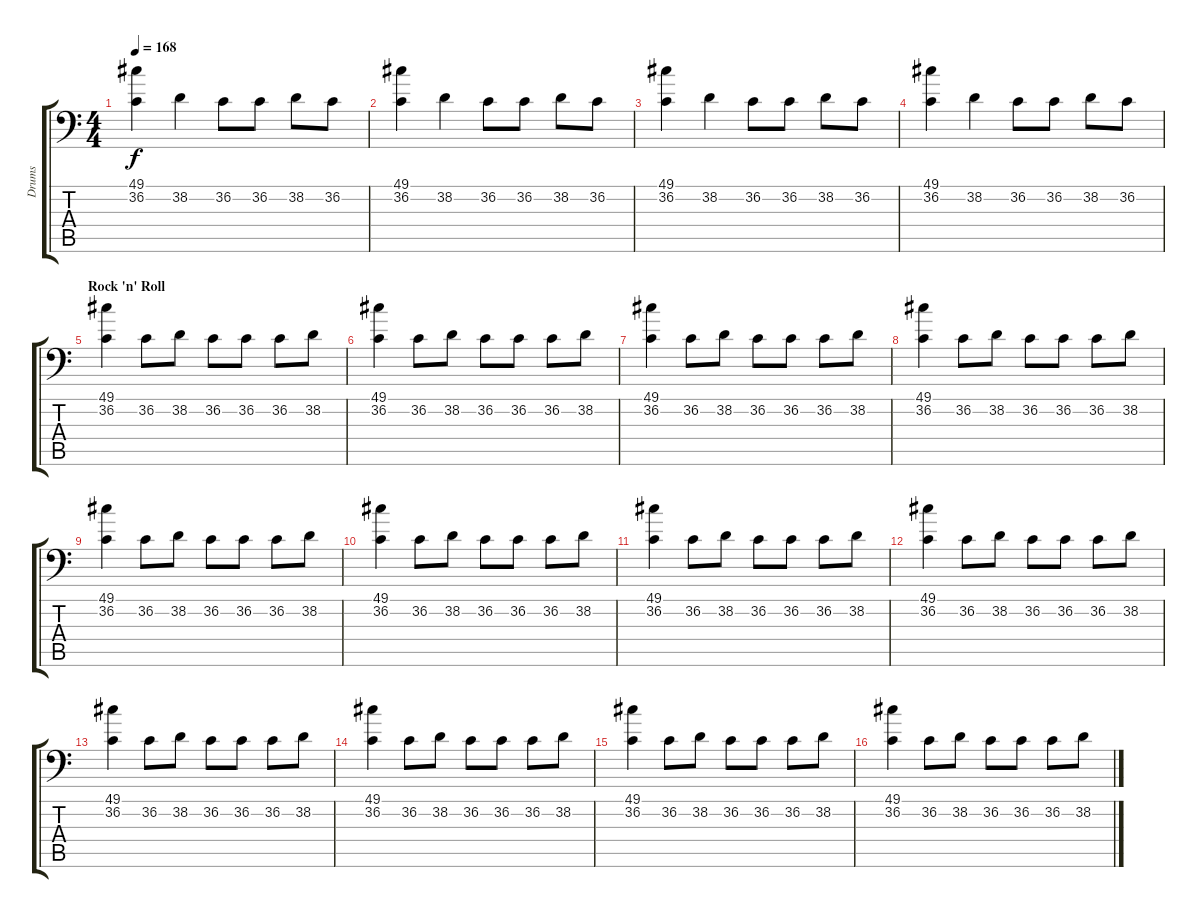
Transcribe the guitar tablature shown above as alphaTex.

\track ("Drums" "Drums") {instrument acousticgrandpiano}
\staff {score tabs}
\tuning (C-1 C-1 C-1 C-1 C-1 C-1) {hide}
\ts (4 4)
\tempo 168
\clef f4
\ks c
(49.1 36.2).4{dy f} 38.2.4 36.2.8 36.2.8 38.2.8 36.2.8 |
(49.1 36.2).4 38.2.4 36.2.8 36.2.8 38.2.8 36.2.8 |
(49.1 36.2).4 38.2.4 36.2.8 36.2.8 38.2.8 36.2.8 |
(49.1 36.2).4 38.2.4 36.2.8 36.2.8 38.2.8 36.2.8 |
\section ("" "Rock 'n' Roll")
(49.1 36.2).4 36.2.8 38.2.8 36.2.8 36.2.8 36.2.8 38.2.8 |
(49.1 36.2).4 36.2.8 38.2.8 36.2.8 36.2.8 36.2.8 38.2.8 |
(49.1 36.2).4 36.2.8 38.2.8 36.2.8 36.2.8 36.2.8 38.2.8 |
(49.1 36.2).4 36.2.8 38.2.8 36.2.8 36.2.8 36.2.8 38.2.8 |
(49.1 36.2).4 36.2.8 38.2.8 36.2.8 36.2.8 36.2.8 38.2.8 |
(49.1 36.2).4 36.2.8 38.2.8 36.2.8 36.2.8 36.2.8 38.2.8 |
(49.1 36.2).4 36.2.8 38.2.8 36.2.8 36.2.8 36.2.8 38.2.8 |
(49.1 36.2).4 36.2.8 38.2.8 36.2.8 36.2.8 36.2.8 38.2.8 |
(49.1 36.2).4 36.2.8 38.2.8 36.2.8 36.2.8 36.2.8 38.2.8 |
(49.1 36.2).4 36.2.8 38.2.8 36.2.8 36.2.8 36.2.8 38.2.8 |
(49.1 36.2).4 36.2.8 38.2.8 36.2.8 36.2.8 36.2.8 38.2.8 |
(49.1 36.2).4 36.2.8 38.2.8 36.2.8 36.2.8 36.2.8 38.2.8
